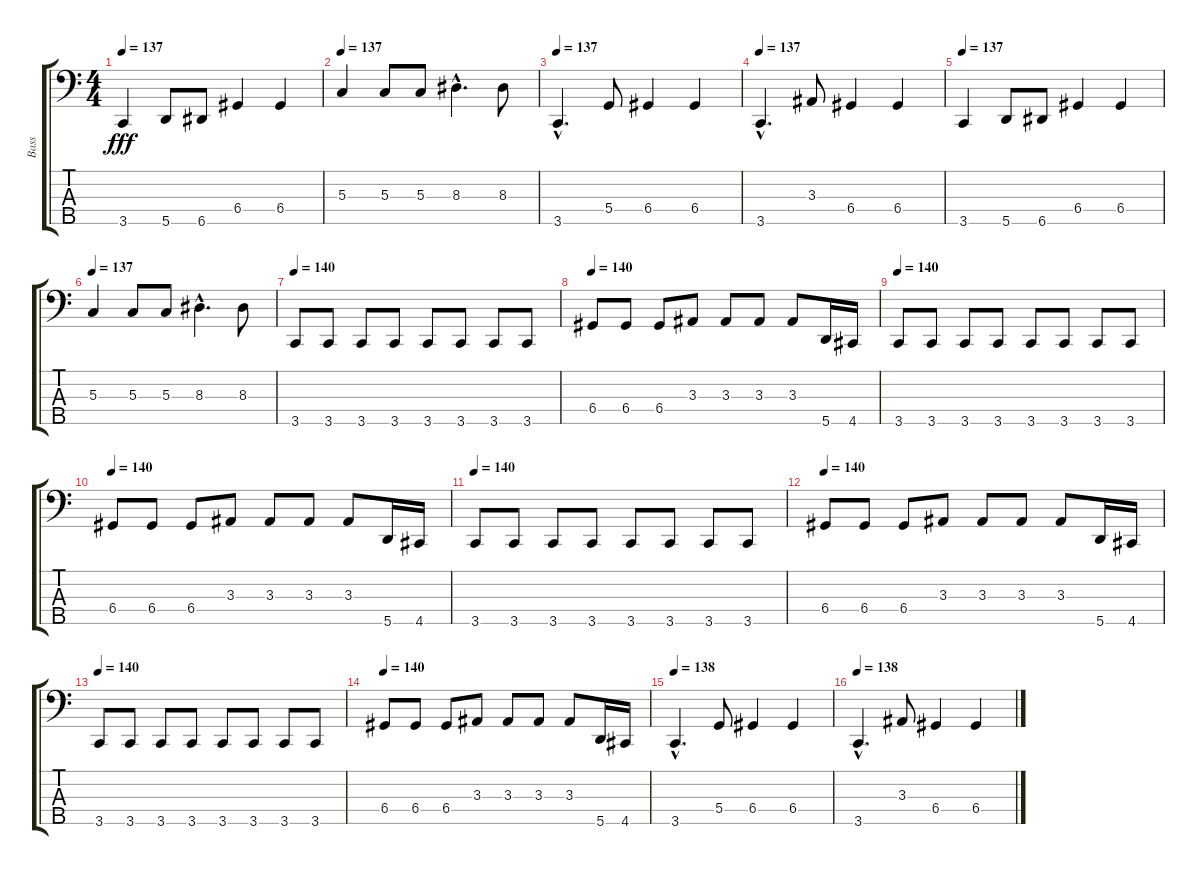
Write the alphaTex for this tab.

\track ("Bass" "Bass") {instrument electricbassfinger}
\staff {score tabs}
\tuning (F2 C2 G1 D1 A0) {hide}
\ts (4 4)
\tempo 137
\clef f4
\ks c
3.5.4{dy fff} 5.5.8 6.5.8 6.4.4 6.4.4 |
\tempo 137
5.3.4 5.3.8 5.3.8 8.3{hac}.4{d} 8.3.8 |
\tempo 137
3.5{hac}.4{d} 5.4.8 6.4.4 6.4.4 |
\tempo 137
3.5{hac}.4{d} 3.3.8 6.4.4 6.4.4 |
\tempo 137
3.5.4 5.5.8 6.5.8 6.4.4 6.4.4 |
\tempo 137
5.3.4 5.3.8 5.3.8 8.3{hac}.4{d} 8.3.8 |
\tempo 140
3.5.8 3.5.8 3.5.8 3.5.8 3.5.8 3.5.8 3.5.8 3.5.8 |
\tempo 140
6.4.8 6.4.8 6.4.8 3.3.8 3.3.8 3.3.8 3.3.8 5.5.16 4.5.16 |
\tempo 140
3.5.8 3.5.8 3.5.8 3.5.8 3.5.8 3.5.8 3.5.8 3.5.8 |
\tempo 140
6.4.8 6.4.8 6.4.8 3.3.8 3.3.8 3.3.8 3.3.8 5.5.16 4.5.16 |
\tempo 140
3.5.8 3.5.8 3.5.8 3.5.8 3.5.8 3.5.8 3.5.8 3.5.8 |
\tempo 140
6.4.8 6.4.8 6.4.8 3.3.8 3.3.8 3.3.8 3.3.8 5.5.16 4.5.16 |
\tempo 140
3.5.8 3.5.8 3.5.8 3.5.8 3.5.8 3.5.8 3.5.8 3.5.8 |
\tempo 140
6.4.8 6.4.8 6.4.8 3.3.8 3.3.8 3.3.8 3.3.8 5.5.16 4.5.16 |
\tempo 138
3.5{hac}.4{d} 5.4.8 6.4.4 6.4.4 |
\tempo 138
3.5{hac}.4{d} 3.3.8 6.4.4 6.4.4
